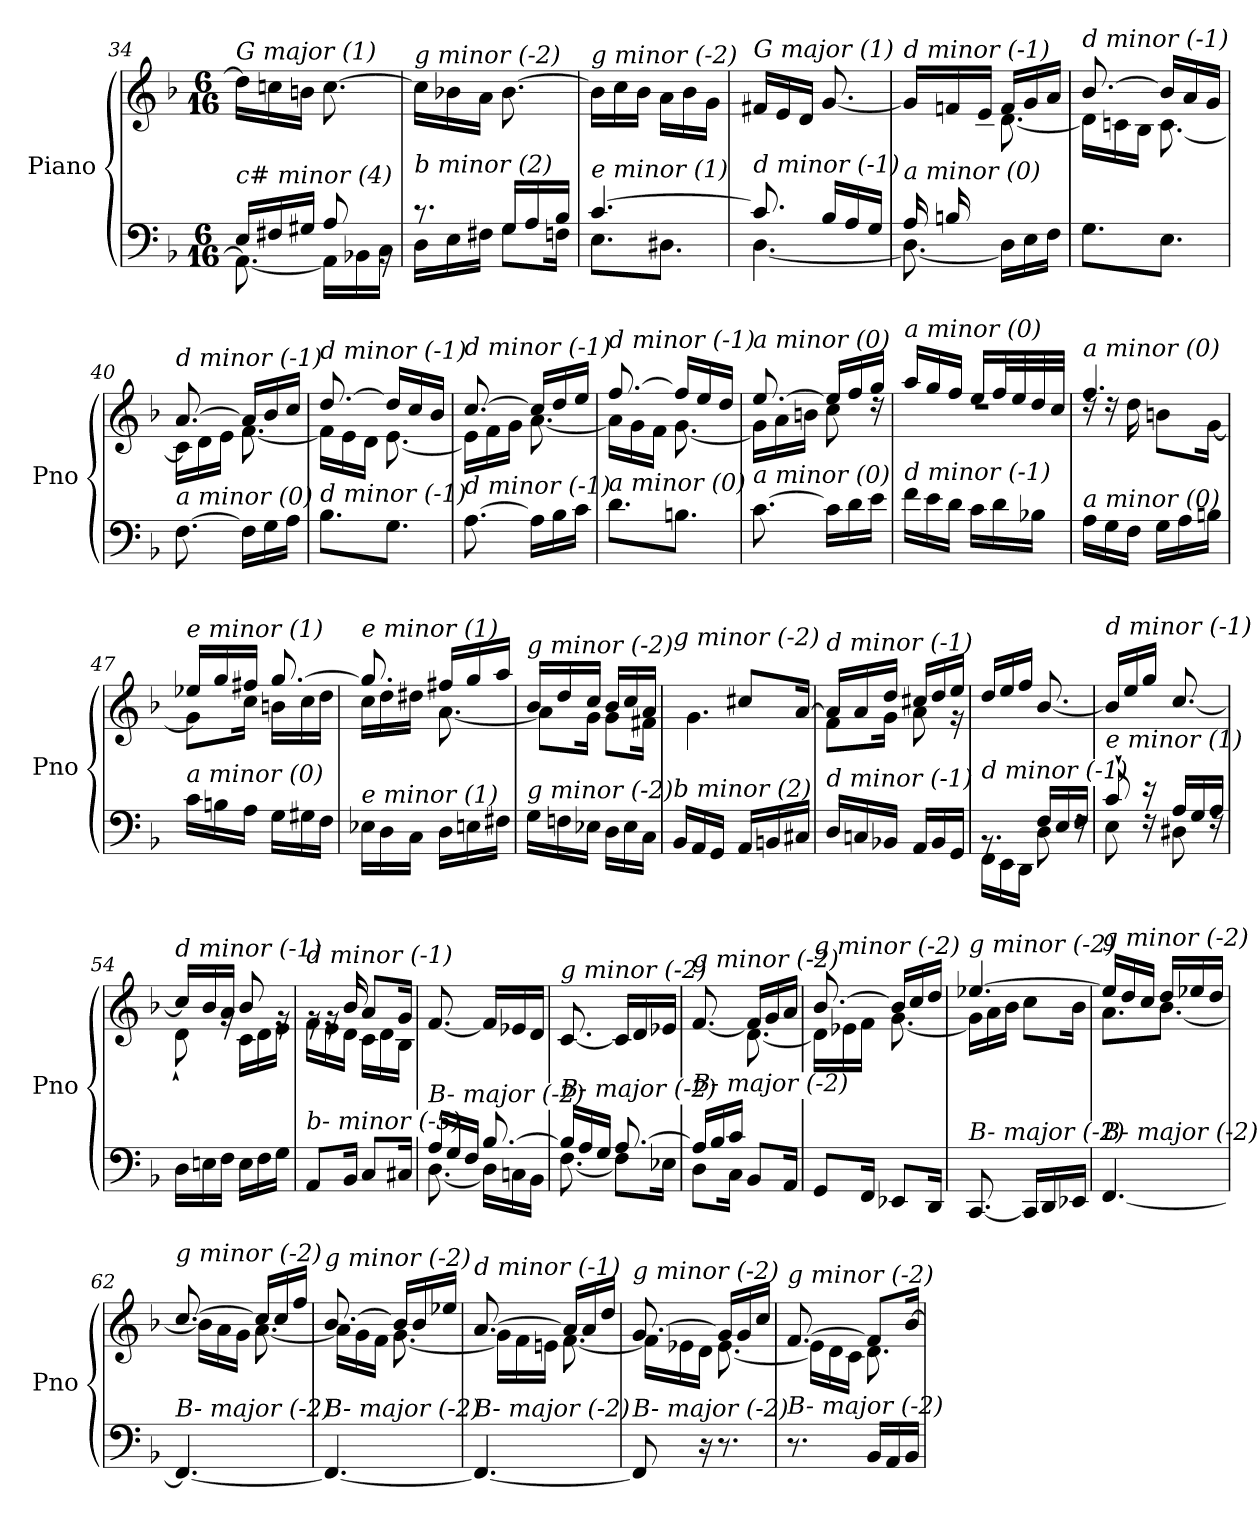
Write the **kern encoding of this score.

**kern	**kern
*part1	*part1
*staff2	*staff1
*I"Piano	*
*I'Pno	*
*clefF4	*clefG2
*k[b-]	*k[b-]
*M6/16	*M6/16
=34	=34
*^	*
!	!	!LO:TX:i:t=G major (1)
!LO:TX:i:t=c# minor (4)	!	!
16E/LL	8.AA\_	16dd\LL]
16F#X/	.	16ccn\
16G#X/JJ	.	16bn\JJ
8A/	16AA\LL]	[8.cc\
.	16BB-X\	.
16rBB	16C\JJ	.
=35	=35	=35
!	!	!LO:TX:i:t=g minor (-2)
!LO:TX:i:t=b minor (2)	!	!
8.r	16D\LL	16cc\LL]
.	16E\	16b-X\
.	16F#X\JJ	16a\JJ
16G/LL	8G\L	[8.b-\
16A/	.	.
16B-/JJ	16Fn\Jk	.
=36	=36	=36
!	!	!LO:TX:i:t=g minor (-2)
!LO:TX:i:t=e minor (1)	!	!
[4.c/	8.E\L	16b-\LL]
.	.	16cc\
.	.	16b-\JJ
.	8.D#Xi\J	16a\LL
.	.	16b-\
.	.	16g\JJ
=37	=37	=37
!	!	!LO:TX:i:t=G major (1)
!LO:TX:i:t=d minor (-1)	!	!
8.c/]	[4.D\	16f#X/LL
.	.	16e/
.	.	16d/JJ
16B-/LL	.	[8.g/
16A/	.	.
16G/JJ	.	.
!!LO:LB:g=z
=38	=38	=38
*	*	*^
!	!	!LO:TX:i:t=d minor (-1)	!
!LO:TX:i:t=a minor (0)	!	!	!
16A/LL	8.D\_	16g/LL]	8ryy
16Bn/	.	16fn/	.
4ryy	.	16e/JJ	16c#X\JJ
.	16D\LL]	16f/LL	[8.d\
.	16E\	16g/	.
.	16F\JJ	16a/JJ	.
=39	=39	=39	=39
!	!	!LO:TX:i:t=d minor (-1)	!
!LO:TX:i:t=a minor (0)	!	!	!
*v	*v	*	*
8.G\L	[8.b-/	16d\LL]
.	.	16cn\
.	.	16B-\JJ
8.E\J	16b-/LL]	[8.c\
.	16a/	.
.	16g/JJ	.
=40	=40	=40
!	!LO:TX:i:t=d minor (-1)	!
!LO:TX:i:t=a minor (0)	!	!
[8.F\	[8.a/	16c\LL]
.	.	16d\
.	.	16e\JJ
16F\LL]	16a/LL]	[8.f\
16G\	16b-/	.
16A\JJ	16cc/JJ	.
=41	=41	=41
!	!LO:TX:i:t=d minor (-1)	!
!LO:TX:i:t=d minor (-1)	!	!
8.B-\L	[8.dd/	16f\LL]
.	.	16e\
.	.	16d\JJ
8.G\J	16dd/LL]	[8.e\
.	16cc/	.
.	16b-/JJ	.
=42	=42	=42
!	!LO:TX:i:t=d minor (-1)	!
!LO:TX:i:t=d minor (-1)	!	!
[8.A\	[8.cc/	16e\LL]
.	.	16f\
.	.	16g\JJ
16A\LL]	16cc/LL]	[8.a\
16B-\	16dd/	.
16c\JJ	16ee/JJ	.
=43	=43	=43
!	!LO:TX:i:t=d minor (-1)	!
!LO:TX:i:t=a minor (0)	!	!
8.d\L	[8.ff/	16a\LL]
.	.	16g\
.	.	16f\JJ
8.Bn\J	16ff/LL]	[8.g\
.	16ee/	.
.	16dd/JJ	.
!!LO:LB:g=z	!!
=44	=44	=44
!	!LO:TX:i:t=a minor (0)	!
!LO:TX:i:t=a minor (0)	!	!
[8.c\	[8.ee/	16g\LL]
.	.	16a\
.	.	16bn\JJ
16c\LL]	16ee/LL]	8cc\
16d\	16ff/	.
16e\JJ	16gg/JJ	16rdd
=45	=45	=45
!	!LO:TX:i:t=a minor (0)	!
!LO:TX:i:t=d minor (-1)	!	!
16f\LL	16aa/LL	4.rdd
16e\	16gg/	.
16d\JJ	16ff/JJ	.
16c\LL	16ee/LL	.
16d\	32ff/L	.
.	32ee/	.
16B-X\JJ	32dd/	.
.	32cc/JJJ	.
=46	=46	=46
!	!LO:TX:i:t=a minor (0)	!
!LO:TX:i:t=a minor (0)	!	!
16A\LL	4.ff/	16rdd
16G\	.	16rdd
16F\JJ	.	16dd\
16G\LL	.	8bn\L
16A\	.	.
16Bn\JJ	.	[16g\Jk
=47	=47	=47
!	!LO:TX:i:t=e minor (1)	!
!LO:TX:i:t=a minor (0)	!	!
16c\LL	16ee-X/LL	8g\L]
16Bn\	16gg/	.
16A\JJ	16ff#X/JJ	16cc\Jk
16G\LL	[8.gg/	16bn\LL
16G#Xi\	.	16cc\
16F\JJ	.	16dd\JJ
=48	=48	=48
!	!LO:TX:i:t=e minor (1)	!
!LO:TX:i:t=e minor (1)	!	!
16E-Xj\LL	8.gg/]	16cc\LL
16D\	.	16dd\
16C\JJ	.	16dd#Xi\JJ
16D\LL	16ff#X/LL	[8.a\
16En\	16gg/	.
16F#X\JJ	16aa/JJ	.
!!LO:LB:g=z	!!
=49	=49	=49
!	!LO:TX:i:t=g minor (-2)	!
!LO:TX:i:t=g minor (-2)	!	!
16G\LL	16b-/LL	8a\L]
16Fn\	16dd/	.
16E-X\JJ	16cc/JJ	16g\Jk
16D\LL	16b-/LL	8g\L
16E-\	16cc/	.
16C\JJ	16a/JJ	16f#X\Jk
=50	=50	=50
!	!LO:TX:i:t=g minor (-2)	!
!LO:TX:i:t=b minor (2)	!	!
16BB-/LL	8g/Lyy	4.g\
16AA/	.	.
16GG/JJ	16ee-X/Jk	.
16AA/LL	8cc#X/L	.
16BBn/	.	.
16C#X/JJ	[16a/Jk	.
=51	=51	=51
!	!LO:TX:i:t=d minor (-1)	!
!LO:TX:i:t=d minor (-1)	!	!
16D/LL	16a/LL]	8f\L
16Cn/	16a/	.
16BB-X/JJ	16dd/JJ	16g\Jk
16AA/LL	16cc#X/LL	8a\
16BB-/	16dd/	.
16GG/JJ	16ee/JJ	16r
=52	=52	=52
*^	*	*
!	!	!LO:TX:i:t=d minor (-1)	!
!LO:TX:i:t=d minor (-1)	!	!	!
*	*	*v	*v
8.rBB	16FF\LL	16dd/LL
.	16EE\	16ee/
.	16DD\JJ	16ff/JJ
16F/LL	8D\	[8.b-/
16E/	.	.
16F/JJ	16rF	.
=53	=53	=53
!	!	!LO:TX:i:t=d minor (-1)
!LO:TX:i:t=e minor (1)	!	!
8c`/	8E\	16b-/LL]
.	.	16ee/
16r	16rF	16gg/JJ
16A/LL	8D#Xi\	[8.cc/
16G/	.	.
16A/JJ	16rF	.
=54	=54	=54
*	*	*^
!	!	!LO:TX:i:t=d minor (-1)	!
!LO:TX:i:t=a minor (0)	!	!	!
*v	*v	*	*
16D\LL	16cc/LL]	8d`\
16En\	16b-/	.
16F\JJ	16a/JJ	16rg
16E\LL	8b-/	16c\LL
16F\	.	16d\
16G\JJ	16rg	16e\JJ
!!LO:LB:g=z	!!
=55	=55	=55
!	!LO:TX:i:t=d minor (-1)	!
!LO:TX:i:t=b- minor (-5)	!	!
8AA/L	16rg	16f\LL
.	16rg	16e\
16BB-/Jk	16b-/	16d\JJ
8C/L	8a/L	16c\LL
.	.	16d\
16C#X/Jk	16g/Jk	16B-\JJ
=56	=56	=56
*^	*	*
!	!	!LO:TX:i:t=g minor (-2)	!
!LO:TX:i:t=B- major (-2)	!	!	!
*	*	*v	*v
16A/LL	[8.D\	[8.f/
16G/	.	.
16F/JJ	.	.
[8.B-/	16D\LL]	16f/LL]
.	16Cn\	16e-X/
.	16BB-\JJ	16d/JJ
=57	=57	=57
!	!	!LO:TX:i:t=g minor (-2)
!LO:TX:i:t=B- major (-2)	!	!
16B-/LL]	[8.F\	[8.c/
16A/	.	.
16G/JJ	.	.
[8.A/	8F\L]	16c/LL]
.	.	16d/
.	16E-X\Jk	16e-X/JJ
=58	=58	=58
*	*^	*^
*	*	*	*	*^
!	!	!	!LO:TX:i:t=g minor (-2)	!	!
!LO:TX:i:t=B- major (-2)	!	!	!	!	!
8.ryy	16A/LL]	8D\L	[8.f/	8.ryy	8.ryy
.	16B-/	.	.	.	.
.	16c/JJ	16C\Jk	.	.	.
8.ryy	8BB-/L	8.ryy	16f/LL]	[8.d\	8.ryy
.	.	.	16g/	.	.
.	16AA/Jk	.	16a/JJ	.	.
*	*v	*v	*	*	*
*	*	*	*v	*v
=59	=59	=59	=59
!	!	!LO:TX:i:t=g minor (-2)	!
!LO:TX:i:t=B- major (-2)	!	!	!
*v	*v	*	*
8GG/L	[8.b-/	16d\LL]
.	.	16e-X\
16FF/Jk	.	16f\JJ
8EE-X/L	16b-/LL]	[8.g\
.	16cc/	.
16DD/Jk	16dd/JJ	.
=60	=60	=60
!	!LO:TX:i:t=g minor (-2)	!
!LO:TX:i:t=B- major (-2)	!	!
[8.CC/	[4.ee-X/	16g\LL]
.	.	16a\
.	.	16b-\JJ
16CC/LL]	.	8cc\L
16DD/	.	.
16EE-X/JJ	.	16b-\Jk
!!LO:LB:g=z	!!
=61	=61	=61
!	!LO:TX:i:t=g minor (-2)	!
!LO:TX:i:t=B- major (-2)	!	!
[4.FF/	16ee-/LL]	8.a\L
.	16dd/	.
.	16cc/JJ	.
.	16dd/LL	[8.b-\J
.	16ee-X/	.
.	16dd/JJ	.
=62	=62	=62
!	!LO:TX:i:t=g minor (-2)	!
!LO:TX:i:t=B- major (-2)	!	!
4.FF/_	[8.cc/	16b-\LL]
.	.	16a\
.	.	16g\JJ
.	16cc/LL]	[8.a\
.	16cc/	.
.	16ff/JJ	.
=63	=63	=63
!	!LO:TX:i:t=g minor (-2)	!
!LO:TX:i:t=B- major (-2)	!	!
4.FF/_	[8.b-/	16a\LL]
.	.	16g\
.	.	16f\JJ
.	16b-/LL]	[8.g\
.	16b-/	.
.	16ee-X/JJ	.
=64	=64	=64
!	!LO:TX:i:t=d minor (-1)	!
!LO:TX:i:t=B- major (-2)	!	!
4.FF/_	[8.a/	16g\LL]
.	.	16f\
.	.	16en\JJ
.	16a/LL]	[8.f\
.	16a/	.
.	16dd/JJ	.
=65	=65	=65
!	!LO:TX:i:t=g minor (-2)	!
!LO:TX:i:t=B- major (-2)	!	!
8FF/]	[8.g/	16f\LL]
.	.	16e-X\
16r	.	16d\JJ
8.r	16g/LL]	[8.e-\
.	16g/	.
.	16cc/JJ	.
=66	=66	=66
!	!LO:TX:i:t=g minor (-2)	!
!LO:TX:i:t=B- major (-2)	!	!
8.r	[8.f/	16e-\LL]
.	.	16d\
.	.	16c\JJ
16BB-/LL	8f/L]	8.d\
16AA/	.	.
16BB-/JJ	[16b-/Jk	.
*	*v	*v
=	=
*-	*-
